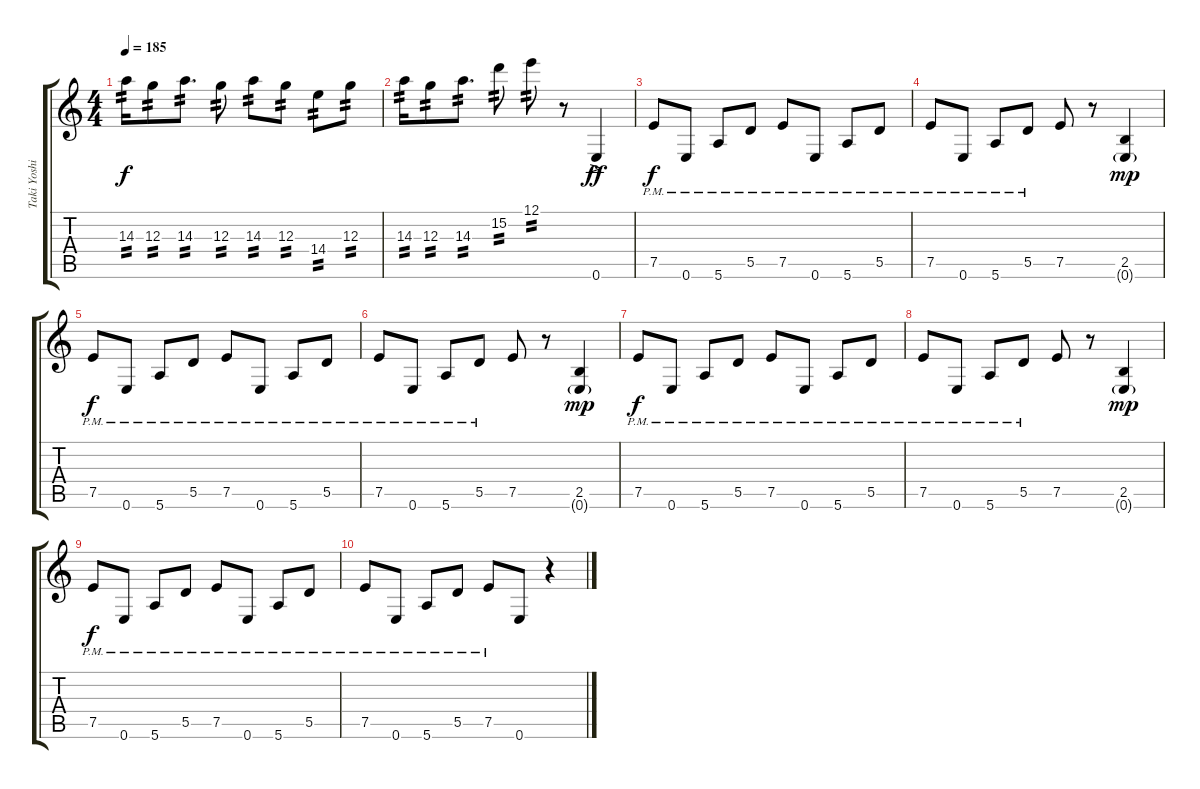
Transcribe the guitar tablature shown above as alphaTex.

\track ("Taki Yoshimitsu" "Taki Yoshi") {instrument distortionguitar}
\staff {score tabs}
\tuning (E4 B3 G3 D3 A2 E2) {hide}
\ts (4 4)
\tempo 185
\clef g2
\ks c
14.3.16{tp 2 dy f} 12.3.8{tp 2} 14.3.8{d tp 2} 12.3.8{tp 2} 14.3.8{tp 2} 12.3.8{tp 2} 14.4.8{tp 2} 12.3.8{tp 2} |
14.3.16{tp 2} 12.3.8{tp 2} 14.3.8{d tp 2} 15.2.8{tp 2} 12.1.8{tp 2} r.8 0.6{ac}.4{dy ff} |
7.5{pm}.8{dy f} 0.6{pm}.8 5.6{pm}.8 5.5{pm}.8 7.5{pm}.8 0.6{pm}.8 5.6{pm}.8 5.5{pm}.8 |
7.5{pm}.8 0.6{pm}.8 5.6{pm}.8 5.5{pm}.8 7.5.8 r.8 (2.5 0.6{g}).4{dy mp} |
7.5{pm}.8{dy f} 0.6{pm}.8 5.6{pm}.8 5.5{pm}.8 7.5{pm}.8 0.6{pm}.8 5.6{pm}.8 5.5{pm}.8 |
7.5{pm}.8 0.6{pm}.8 5.6{pm}.8 5.5{pm}.8 7.5.8 r.8 (2.5 0.6{g}).4{dy mp} |
7.5{pm}.8{dy f} 0.6{pm}.8 5.6{pm}.8 5.5{pm}.8 7.5{pm}.8 0.6{pm}.8 5.6{pm}.8 5.5{pm}.8 |
7.5{pm}.8 0.6{pm}.8 5.6{pm}.8 5.5{pm}.8 7.5.8 r.8 (2.5 0.6{g}).4{dy mp} |
7.5{pm}.8{dy f} 0.6{pm}.8 5.6{pm}.8 5.5{pm}.8 7.5{pm}.8 0.6{pm}.8 5.6{pm}.8 5.5{pm}.8 |
7.5{pm}.8 0.6{pm}.8 5.6{pm}.8 5.5{pm}.8 7.5{pm}.8 0.6.8 r.4
